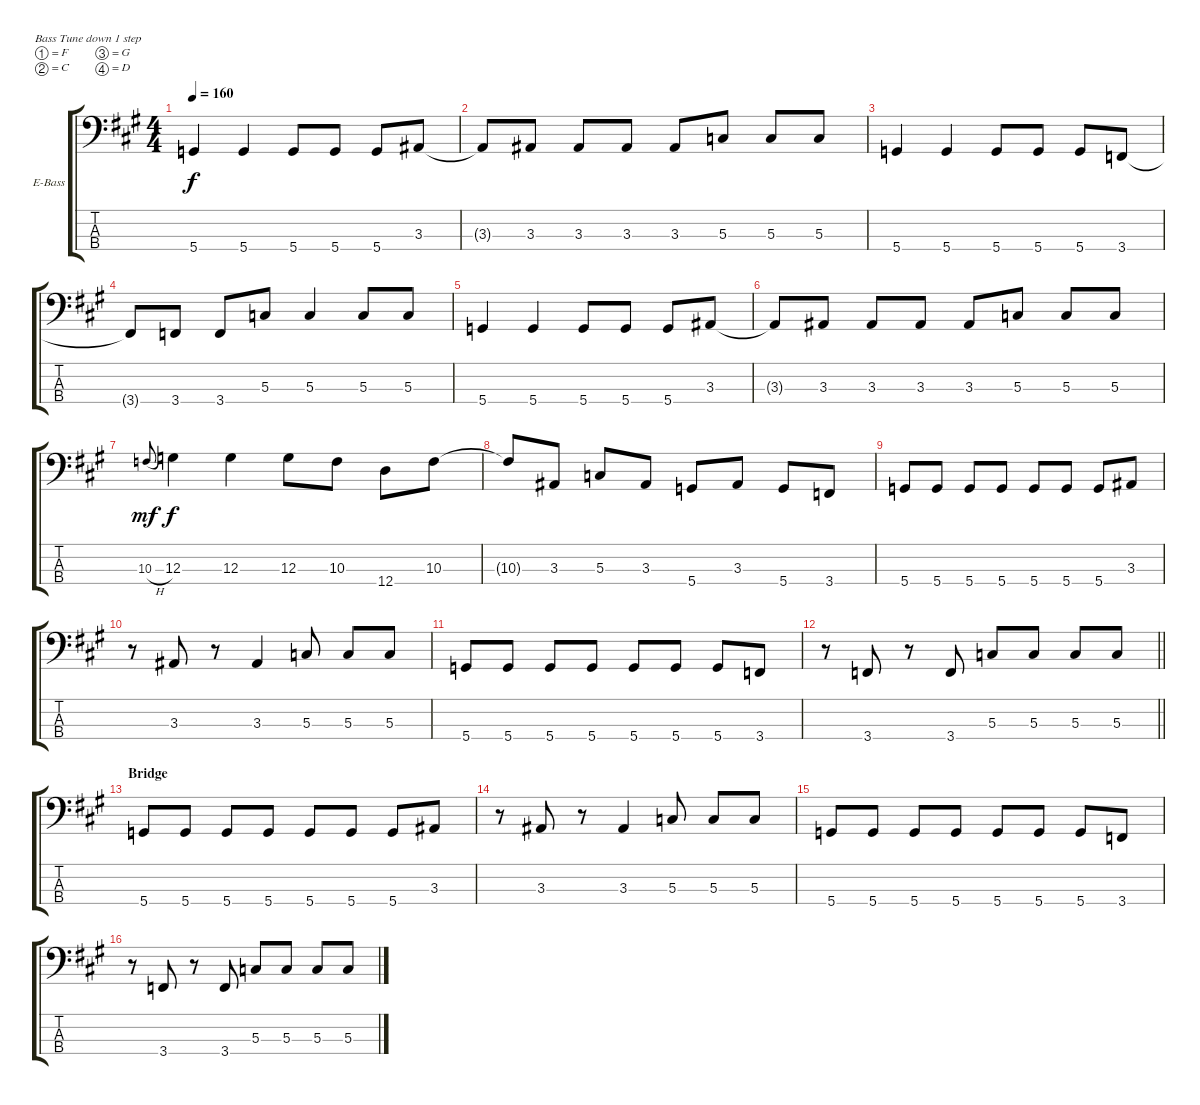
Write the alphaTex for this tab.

\bracketExtendMode groupsimilarinstruments
\firstSystemTrackNameOrientation horizontal
\otherSystemsTrackNameOrientation horizontal
\track ("Bass" "E-Bass") {instrument electricbassfinger}
\staff {score tabs}
\tuning (F2 C2 G1 D1)
\ts (4 4)
\tempo 160
\clef f4
\ks a
5.4.4{dy f} 5.4.4 5.4.8 5.4.8 5.4.8 3.3.8 |
3.3{t}.8 3.3.8 3.3.8 3.3.8 3.3.8 5.3.8 5.3.8 5.3.8 |
5.4.4 5.4.4 5.4.8 5.4.8 5.4.8 3.4.8 |
3.4{t}.8 3.4.8 3.4.8 5.3.8 5.3.4 5.3.8 5.3.8 |
5.4.4 5.4.4 5.4.8 5.4.8 5.4.8 3.3.8 |
3.3{t}.8 3.3.8 3.3.8 3.3.8 3.3.8 5.3.8 5.3.8 5.3.8 |
10.3{h}.8{gr onbeat dy mf} 12.3.4{dy f} 12.3.4 12.3.8 10.3.8 12.4.8 10.3.8 |
10.3{t}.8 3.3.8 5.3.8 3.3.8 5.4.8 3.3.8 5.4.8 3.4.8 |
5.4.8 5.4.8 5.4.8 5.4.8 5.4.8 5.4.8 5.4.8 3.3.8 |
r.8 3.3.8 r.8 3.3.4 5.3.8 5.3.8 5.3.8 |
5.4.8 5.4.8 5.4.8 5.4.8 5.4.8 5.4.8 5.4.8 3.4.8 |
\barLineRight lightlight
r.8 3.4.8 r.8 3.4.8 5.3.8 5.3.8 5.3.8 5.3.8 |
\section ("" "Bridge")
5.4.8 5.4.8 5.4.8 5.4.8 5.4.8 5.4.8 5.4.8 3.3.8 |
r.8 3.3.8 r.8 3.3.4 5.3.8 5.3.8 5.3.8 |
5.4.8 5.4.8 5.4.8 5.4.8 5.4.8 5.4.8 5.4.8 3.4.8 |
r.8 3.4.8 r.8 3.4.8 5.3.8 5.3.8 5.3.8 5.3.8
